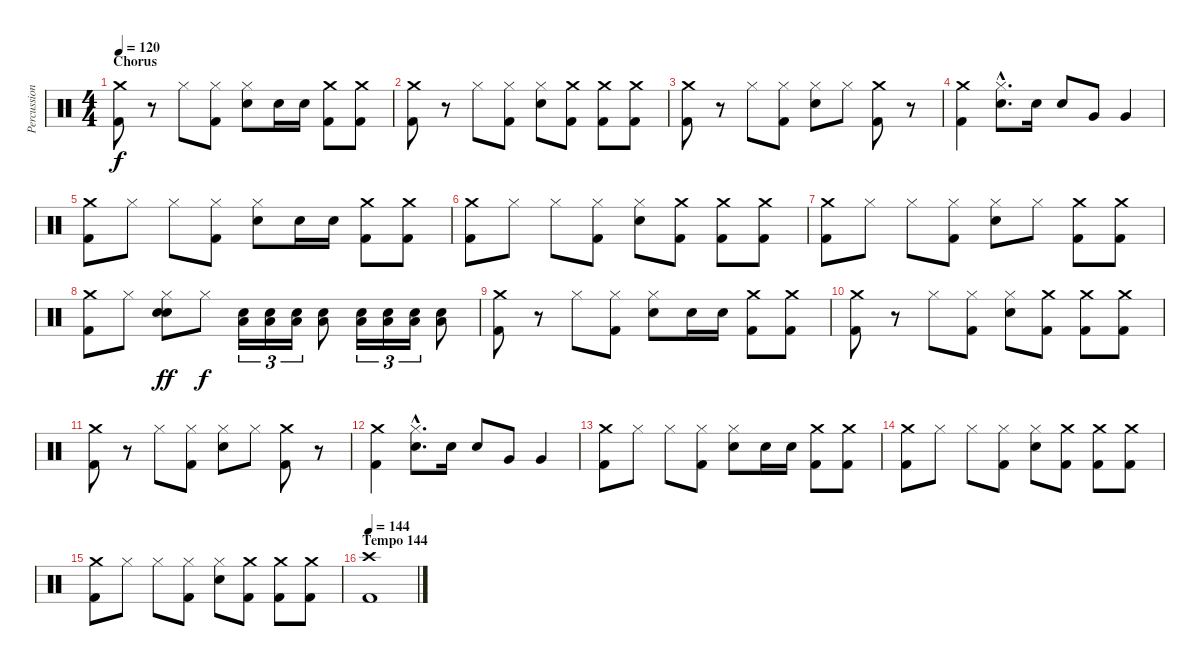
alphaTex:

\track ("Percussion" "Percussion") {instrument percussion}
\staff {score}
\articulation defaults
\ts (4 4)
\section ("" "Chorus")
\tempo 120
\clef neutral
\ks c
("Crash medium (hit)" "Kick (hit) 2").8{dy f} r.8 "Hi-Hat (closed)".8 ("Hi-Hat (closed)" "Kick (hit) 2").8 ("Hi-Hat (closed)" "Snare (hit) 2").8 "Snare (hit) 2".16 "Snare (hit) 2".16 ("Crash medium (hit)" "Kick (hit) 2").8 ("Crash medium (hit)" "Kick (hit) 2").8 |
("Crash medium (hit)" "Kick (hit) 2").8 r.8 "Hi-Hat (closed)".8 ("Hi-Hat (closed)" "Kick (hit) 2").8 ("Hi-Hat (closed)" "Snare (hit) 2").8 ("Crash medium (hit)" "Kick (hit) 2").8 ("Crash medium (hit)" "Kick (hit) 2").8 ("Crash medium (hit)" "Kick (hit) 2").8 |
("Crash medium (hit)" "Kick (hit) 2").8 r.8 "Hi-Hat (closed)".8 ("Hi-Hat (closed)" "Kick (hit) 2").8 ("Hi-Hat (closed)" "Snare (hit) 2").8 "Hi-Hat (closed)".8 ("Crash medium (hit)" "Kick (hit) 2").8 r.8 |
("Crash medium (hit)" "Kick (hit) 2").4 ("Hi-Hat (closed)"{hac} "Snare (hit) 2"{hac}).8{d} "Snare (hit) 2".16 "Snare (hit) 2".8 "Very Low Tom (hit)".8 "Very Low Tom (hit)".4 |
("Crash medium (hit)" "Kick (hit) 2").8 "Hi-Hat (closed)".8 "Hi-Hat (closed)".8 ("Hi-Hat (closed)" "Kick (hit) 2").8 ("Hi-Hat (closed)" "Snare (hit) 2").8 "Snare (hit) 2".16 "Snare (hit) 2".16 ("Crash medium (hit)" "Kick (hit) 2").8 ("Crash medium (hit)" "Kick (hit) 2").8 |
("Crash medium (hit)" "Kick (hit) 2").8 "Hi-Hat (closed)".8 "Hi-Hat (closed)".8 ("Hi-Hat (closed)" "Kick (hit) 2").8 ("Hi-Hat (closed)" "Snare (hit) 2").8 ("Crash medium (hit)" "Kick (hit) 2").8 ("Crash medium (hit)" "Kick (hit) 2").8 ("Crash medium (hit)" "Kick (hit) 2").8 |
("Crash medium (hit)" "Kick (hit) 2").8 "Hi-Hat (closed)".8 "Hi-Hat (closed)".8 ("Hi-Hat (closed)" "Kick (hit) 2").8 ("Hi-Hat (closed)" "Snare (hit) 2").8 "Hi-Hat (closed)".8 ("Crash medium (hit)" "Kick (hit) 2").8 ("Crash medium (hit)" "Kick (hit) 2").8 |
("Crash medium (hit)" "Kick (hit) 2").8 "Hi-Hat (closed)".8 ("Snare (hit) 2" "Hi-Hat (closed)" "Snare (hit) 2").8{dy ff} "Hi-Hat (closed)".8{dy f} ("Snare (hit) 2" "Low Floor Tom (hit)").16{tu (3 2)} ("Snare (hit) 2" "Low Floor Tom (hit)").16{tu (3 2)} ("Snare (hit) 2" "Low Floor Tom (hit)").16{tu (3 2)} ("Snare (hit) 2" "Low Floor Tom (hit)").8 ("Snare (hit) 2" "Low Floor Tom (hit)").16{tu (3 2)} ("Snare (hit) 2" "Low Floor Tom (hit)").16{tu (3 2)} ("Snare (hit) 2" "Low Floor Tom (hit)").16{tu (3 2)} ("Snare (hit) 2" "Low Floor Tom (hit)").8 |
("Crash medium (hit)" "Kick (hit) 2").8 r.8 "Hi-Hat (closed)".8 ("Hi-Hat (closed)" "Kick (hit) 2").8 ("Hi-Hat (closed)" "Snare (hit) 2").8 "Snare (hit) 2".16 "Snare (hit) 2".16 ("Crash medium (hit)" "Kick (hit) 2").8 ("Crash medium (hit)" "Kick (hit) 2").8 |
("Crash medium (hit)" "Kick (hit) 2").8 r.8 "Hi-Hat (closed)".8 ("Hi-Hat (closed)" "Kick (hit) 2").8 ("Hi-Hat (closed)" "Snare (hit) 2").8 ("Crash medium (hit)" "Kick (hit) 2").8 ("Crash medium (hit)" "Kick (hit) 2").8 ("Crash medium (hit)" "Kick (hit) 2").8 |
("Crash medium (hit)" "Kick (hit) 2").8 r.8 "Hi-Hat (closed)".8 ("Hi-Hat (closed)" "Kick (hit) 2").8 ("Hi-Hat (closed)" "Snare (hit) 2").8 "Hi-Hat (closed)".8 ("Crash medium (hit)" "Kick (hit) 2").8 r.8 |
("Crash medium (hit)" "Kick (hit) 2").4 ("Hi-Hat (closed)"{hac} "Snare (hit) 2"{hac}).8{d} "Snare (hit) 2".16 "Snare (hit) 2".8 "Very Low Tom (hit)".8 "Very Low Tom (hit)".4 |
("Crash medium (hit)" "Kick (hit) 2").8 "Hi-Hat (closed)".8 "Hi-Hat (closed)".8 ("Hi-Hat (closed)" "Kick (hit) 2").8 ("Hi-Hat (closed)" "Snare (hit) 2").8 "Snare (hit) 2".16 "Snare (hit) 2".16 ("Crash medium (hit)" "Kick (hit) 2").8 ("Crash medium (hit)" "Kick (hit) 2").8 |
("Crash medium (hit)" "Kick (hit) 2").8 "Hi-Hat (closed)".8 "Hi-Hat (closed)".8 ("Hi-Hat (closed)" "Kick (hit) 2").8 ("Hi-Hat (closed)" "Snare (hit) 2").8 ("Crash medium (hit)" "Kick (hit) 2").8 ("Crash medium (hit)" "Kick (hit) 2").8 ("Crash medium (hit)" "Kick (hit) 2").8 |
("Crash medium (hit)" "Kick (hit) 2").8 "Hi-Hat (closed)".8 "Hi-Hat (closed)".8 ("Hi-Hat (closed)" "Kick (hit) 2").8 ("Hi-Hat (closed)" "Snare (hit) 2").8 ("Crash medium (hit)" "Kick (hit) 2").8 ("Crash medium (hit)" "Kick (hit) 2").8 ("Crash medium (hit)" "Kick (hit) 2").8 |
\section ("" "Tempo 144")
\tempo 144
("Crash high (hit)" "Kick (hit) 2").1
